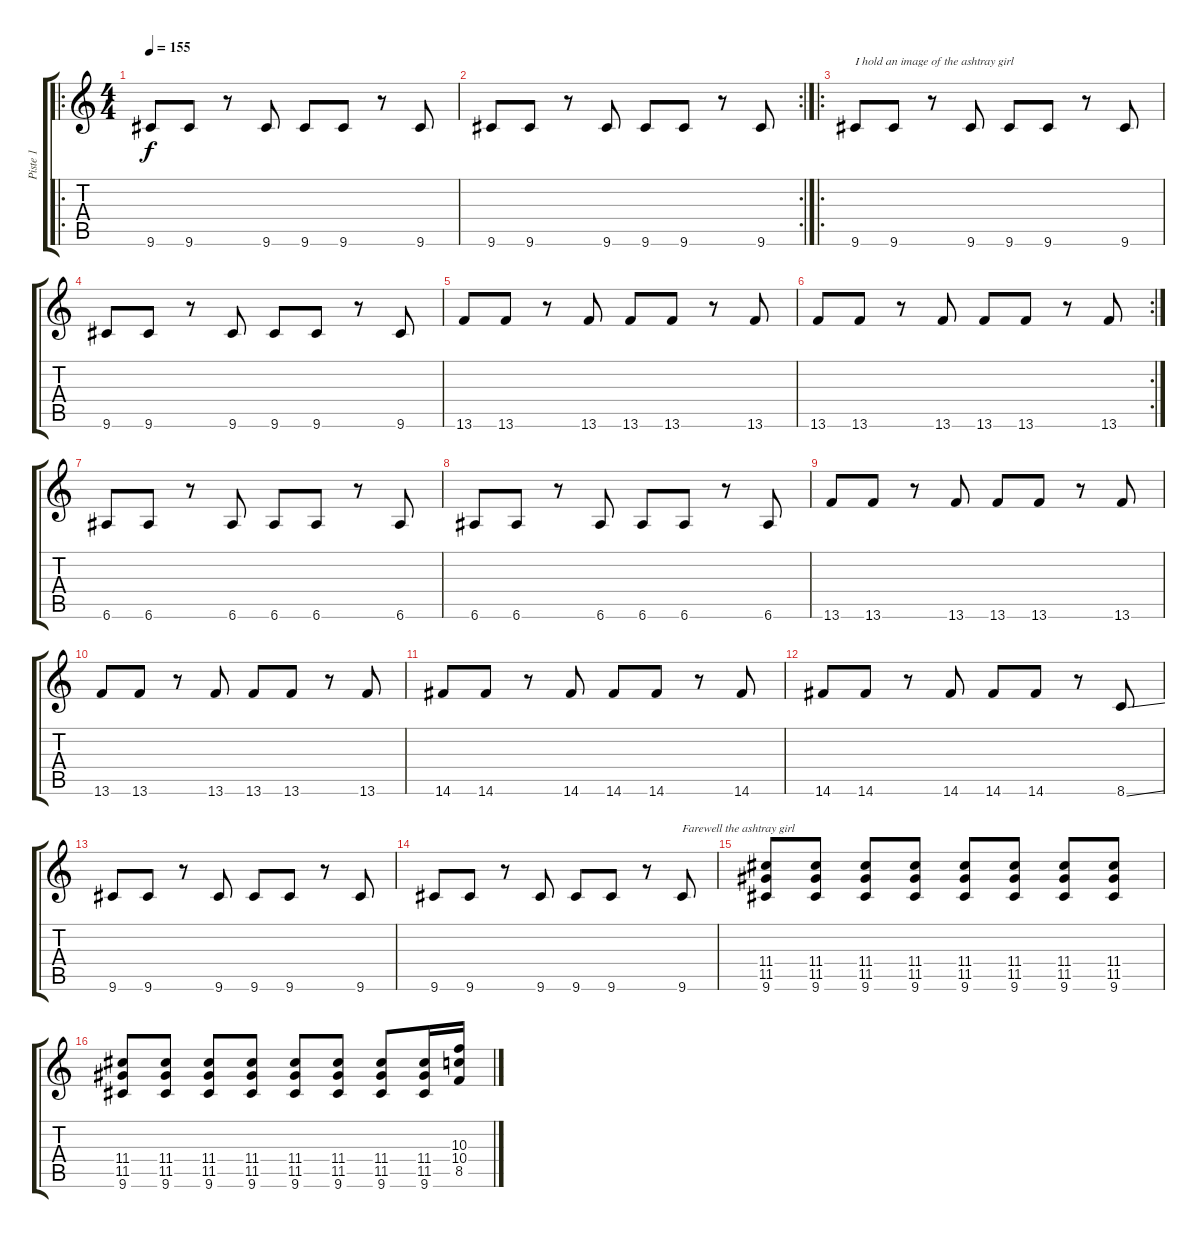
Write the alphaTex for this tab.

\track ("Piste 1" "Piste 1") {instrument electricguitarclean}
\staff {score tabs}
\tuning (E4 B3 G3 D3 A2 E2) {hide}
\ro
\ts (4 4)
\tempo 155
\clef g2
\ks c
9.6.8{dy f instrument electricguitarclean} 9.6.8 r.8 9.6.8 9.6.8 9.6.8 r.8 9.6.8 |
\rc 2
9.6.8 9.6.8 r.8 9.6.8 9.6.8 9.6.8 r.8 9.6.8 |
\ro
9.6.8{txt "I hold an image of the ashtray girl"} 9.6.8 r.8 9.6.8 9.6.8 9.6.8 r.8 9.6.8 |
9.6.8 9.6.8 r.8 9.6.8 9.6.8 9.6.8 r.8 9.6.8 |
13.6.8 13.6.8 r.8 13.6.8 13.6.8 13.6.8 r.8 13.6.8 |
\rc 2
13.6.8 13.6.8 r.8 13.6.8 13.6.8 13.6.8 r.8 13.6.8 |
6.6.8 6.6.8 r.8 6.6.8 6.6.8 6.6.8 r.8 6.6.8 |
6.6.8 6.6.8 r.8 6.6.8 6.6.8 6.6.8 r.8 6.6.8 |
13.6.8 13.6.8 r.8 13.6.8 13.6.8 13.6.8 r.8 13.6.8 |
13.6.8 13.6.8 r.8 13.6.8 13.6.8 13.6.8 r.8 13.6.8 |
14.6.8 14.6.8 r.8 14.6.8 14.6.8 14.6.8 r.8 14.6.8 |
14.6.8 14.6.8 r.8 14.6.8 14.6.8 14.6.8 r.8 8.6{ss}.8 |
9.6.8 9.6.8 r.8 9.6.8 9.6.8 9.6.8 r.8 9.6.8 |
9.6.8 9.6.8 r.8 9.6.8 9.6.8 9.6.8 r.8 9.6.8{txt "Farewell the ashtray girl"} |
(11.4 11.5 9.6).8{volume 9} (11.4 11.5 9.6).8 (11.4 11.5 9.6).8 (11.4 11.5 9.6).8 (11.4 11.5 9.6).8 (11.4 11.5 9.6).8 (11.4 11.5 9.6).8 (11.4 11.5 9.6).8 |
(11.4 11.5 9.6).8{volume 9} (11.4 11.5 9.6).8 (11.4 11.5 9.6).8 (11.4 11.5 9.6).8 (11.4 11.5 9.6).8 (11.4 11.5 9.6).8 (11.4 11.5 9.6).8 (11.4 11.5 9.6).16 (10.3 10.4 8.5).16
